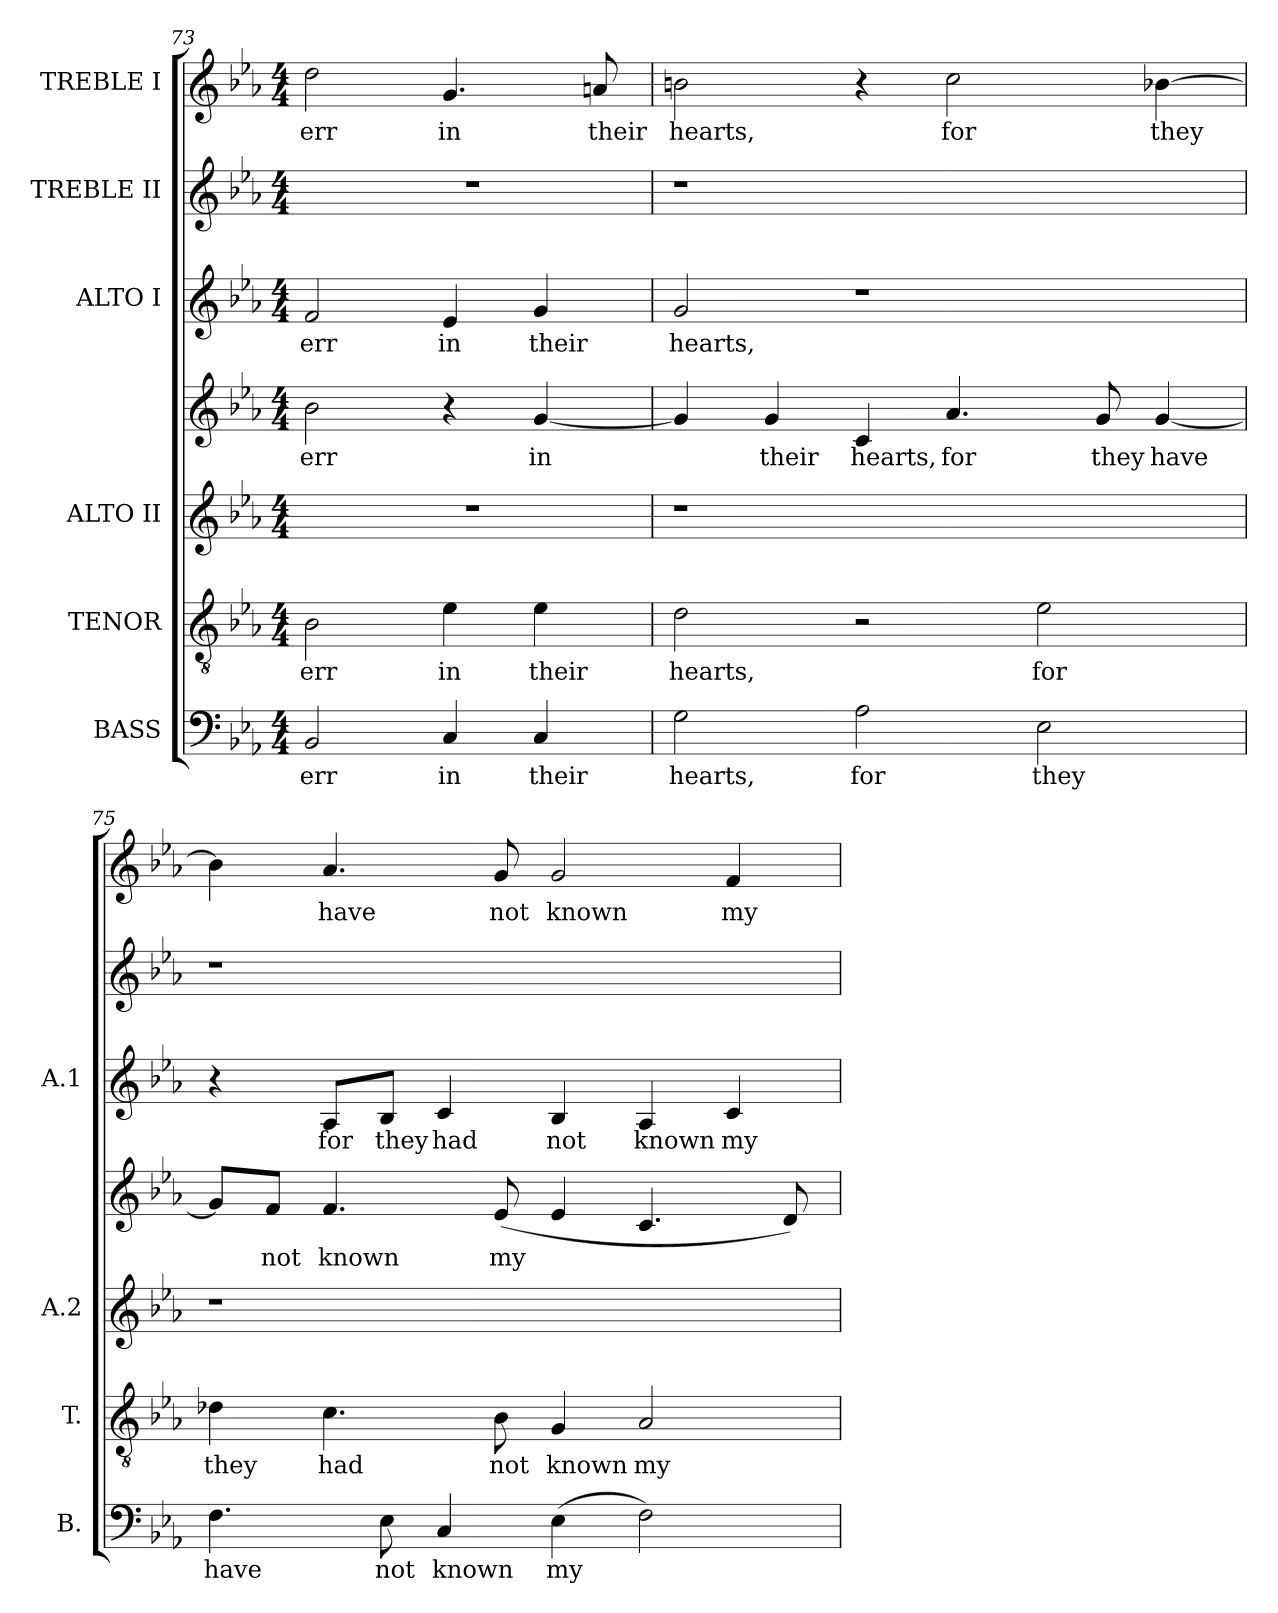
**kern	**text	**kern	**text	**kern	**kern	**text	**kern	**text	**kern	**kern	**text
*part6	*part6	*part5	*part5	*part4	*part4	*part4	*part3	*part3	*part2	*part1	*part1
*staff7	*staff7	*staff6	*staff6	*staff5	*staff4	*staff4	*staff3	*staff3	*staff2	*staff1	*staff1
*I"BASS	*	*I"TENOR	*	*I"ALTO II	*	*	*I"ALTO I	*	*I"TREBLE II	*I"TREBLE I	*
*I'B.	*	*I'T.	*	*I'A.2	*	*	*I'A.1	*	*	*	*
*clefF4	*	*clefGv2	*	*clefG2	*clefG2	*	*clefG2	*	*clefG2	*clefG2	*
*	*	*ITrd7c12	*	*	*	*	*	*	*	*	*
*k[b-e-a-]	*	*k[b-e-a-]	*	*k[b-e-a-]	*k[b-e-a-]	*	*k[b-e-a-]	*	*k[b-e-a-]	*k[b-e-a-]	*
*E-:	*	*E-:	*	*E-:	*E-:	*	*E-:	*	*E-:	*E-:	*
*M4/4	*	*M4/4	*	*M4/4	*M4/4	*	*M4/4	*	*M4/4	*M4/4	*
=73	=73	=73	=73	=73	=73	=73	=73	=73	=73	=73	=73
!	!LO:LY:b:color=#000000	!	!	!	!	!	!	!	!	!	!
!	!	!	!LO:LY:b:color=#000000	!	!	!	!	!	!	!	!
!	!	!	!	!	!	!LO:LY:b:color=#000000	!	!	!	!	!
!	!	!	!	!	!	!	!	!LO:LY:b:color=#000000	!	!	!
!	!	!	!	!	!	!	!	!	!	!	!LO:LY:b:color=#000000
2BB-i/	err	2BB-i\	err	1r	2b-i\	err	2fi/	err	1r	2ddi\	err
!	!LO:LY:b:color=#000000	!	!	!	!	!	!	!	!	!	!
!	!	!	!LO:LY:b:color=#000000	!	!	!	!	!	!	!	!
!	!	!	!	!	!	!	!	!LO:LY:b:color=#000000	!	!	!
!	!	!	!	!	!	!	!	!	!	!	!LO:LY:b:color=#000000
4Ci/	in	4E-i\	in	.	4r	.	4e-i/	in	.	4.gi/	in
!	!LO:LY:b:color=#000000	!	!	!	!	!	!	!	!	!	!
!	!	!	!LO:LY:b:color=#000000	!	!	!	!	!	!	!	!
!	!	!	!	!	!	!LO:LY:b:color=#000000	!	!	!	!	!
!	!	!	!	!	!	!	!	!LO:LY:b:color=#000000	!	!	!
4Ci/	their	4E-i\	their	.	[4gi/	in	4gi/	their	.	.	.
!	!	!	!	!	!	!	!	!	!	!	!LO:LY:b:color=#000000
.	.	.	.	.	.	.	.	.	.	8ani/	their
!!LO:LB:g=z
=74	=74	=74	=74	=74	=74	=74	=74	=74	=74	=74	=74
!	!LO:LY:b:color=#000000	!	!	!	!	!	!	!	!	!	!
!	!	!	!LO:LY:b:color=#000000	!LO:N:vis=1	!	!	!	!	!	!	!
!	!	!	!	!	!	!	!	!LO:LY:b:color=#000000	!LO:N:vis=1	!	!
!	!	!	!	!	!	!	!	!	!	!	!LO:LY:b:color=#000000
2Gi\	hearts,	2Di\	hearts,	1.r	4gi/]	.	2gi/	hearts,	1r	2bni\	hearts,
!	!	!	!	!	!	!LO:LY:b:color=#000000	!	!	!	!	!
.	.	.	.	.	4gi/	their	.	.	.	.	.
!	!LO:LY:b:color=#000000	!	!	!	!	!	!	!	!	!	!
!	!	!	!	!	!	!LO:LY:b:color=#000000	!	!	!	!	!
2A-i\	for	2r	.	.	4ci/	hearts,	1r	.	.	4r	.
!	!	!	!	!	!	!LO:LY:b:color=#000000	!	!	!	!	!
!	!	!	!	!	!	!	!	!	!	!	!LO:LY:b:color=#000000
.	.	.	.	.	4.a-i/	for	.	.	.	2cci\	for
!	!LO:LY:b:color=#000000	!	!	!	!	!	!	!	!	!	!
!	!	!	!LO:LY:b:color=#000000	!	!	!	!	!	!	!	!
2E-i\	they	2E-i\	for	.	.	.	.	.	2ryy	.	.
!	!	!	!	!	!	!LO:LY:b:color=#000000	!	!	!	!	!
.	.	.	.	.	8gi/	they	.	.	.	.	.
!	!	!	!	!	!	!LO:LY:b:color=#000000	!	!	!	!	!
!	!	!	!	!	!	!	!	!	!	!	!LO:LY:b:color=#000000
.	.	.	.	.	[4gi/	have	.	.	.	[4b-Xi\	they
=75	=75	=75	=75	=75	=75	=75	=75	=75	=75	=75	=75
!	!LO:LY:b:color=#000000	!	!	!	!	!	!	!	!	!	!
!	!	!	!LO:LY:b:color=#000000	!LO:N:vis=1	!	!	!	!	!LO:N:vis=1	!	!
4.Fi\	have	4D-Xi\	they	1.r	8gi/L]	.	4r	.	1r	4b-i\]	.
!	!	!	!	!	!	!LO:LY:b:color=#000000	!	!	!	!	!
.	.	.	.	.	8fi/J	not	.	.	.	.	.
!	!	!	!LO:LY:b:color=#000000	!	!	!	!	!	!	!	!
!	!	!	!	!	!	!LO:LY:b:color=#000000	!	!	!	!	!
!	!	!	!	!	!	!	!	!LO:LY:b:color=#000000	!	!	!
!	!	!	!	!	!	!	!	!	!	!	!LO:LY:b:color=#000000
.	.	4.Ci\	had	.	4.fi/	known	8A-i/L	for	.	4.a-i/	have
!	!LO:LY:b:color=#000000	!	!	!	!	!	!	!	!	!	!
!	!	!	!	!	!	!	!	!LO:LY:b:color=#000000	!	!	!
8E-i\	not	.	.	.	.	.	8B-i/J	they	.	.	.
!	!LO:LY:b:color=#000000	!	!	!	!	!	!	!	!	!	!
!	!	!	!	!	!	!	!	!LO:LY:b:color=#000000	!	!	!
4Ci/	known	.	.	.	.	.	4ci/	had	.	.	.
!	!	!	!LO:LY:b:color=#000000	!	!	!	!	!	!	!	!
!	!	!	!	!	!	!LO:LY:b:color=#000000	!	!	!	!	!
!	!	!	!	!	!	!	!	!	!	!	!LO:LY:b:color=#000000
.	.	8BB-i\	not	.	(8e-i/	my	.	.	.	8gi/	not
!	!LO:LY:b:color=#000000	!	!	!	!	!	!	!	!	!	!
!	!	!	!LO:LY:b:color=#000000	!	!	!	!	!	!	!	!
!	!	!	!	!	!	!	!	!LO:LY:b:color=#000000	!	!	!
!	!	!	!	!	!	!	!	!	!	!	!LO:LY:b:color=#000000
(4E-i\	my	4GGi/	known	.	4e-i/	.	4B-i/	not	.	2gi/	known
!	!	!	!LO:LY:b:color=#000000	!	!	!	!	!	!	!	!
!	!	!	!	!	!	!	!	!LO:LY:b:color=#000000	!	!	!
2Fi\)	.	2AA-i/	my	.	4.ci/	.	4A-i/	known	2ryy	.	.
!	!	!	!	!	!	!	!	!LO:LY:b:color=#000000	!	!	!
!	!	!	!	!	!	!	!	!	!	!	!LO:LY:b:color=#000000
.	.	.	.	.	.	.	4ci/	my	.	4fi/	my
.	.	.	.	.	8di/)	.	.	.	.	.	.
=	=	=	=	=	=	=	=	=	=	=	=
*-	*-	*-	*-	*-	*-	*-	*-	*-	*-	*-	*-
